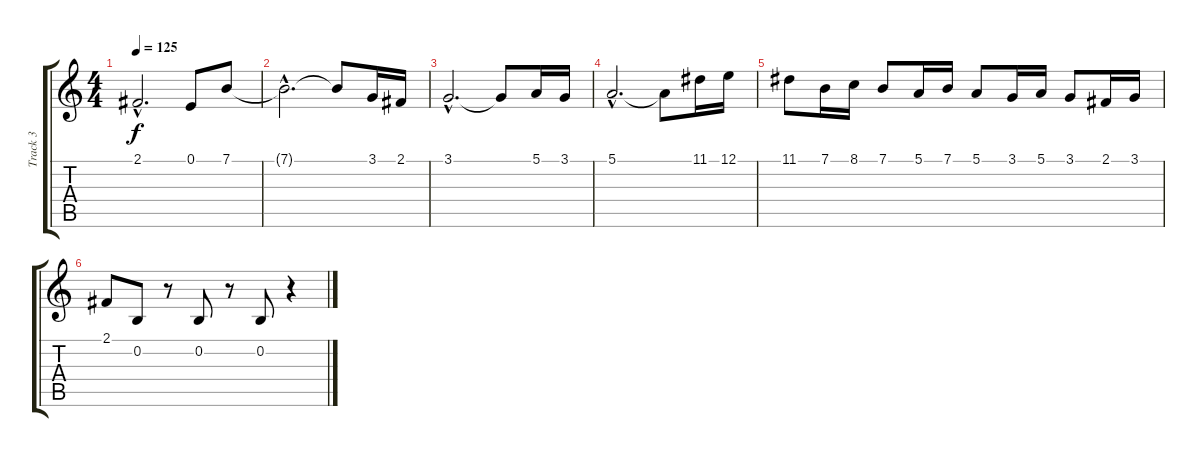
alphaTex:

\track ("Track 3" "Track 3") {instrument tuba}
\staff {score tabs}
\tuning (E4 B3 G3 D3 A2 E2) {hide}
\ts (4 4)
\tempo 125
\clef g2
\ks c
2.1{hac}.2{d dy f} 0.1.8 7.1.8 |
7.1{hac t}.2{d} 7.1{t}.8 3.1.16 2.1.16 |
3.1{hac}.2{d} 3.1{t}.8 5.1.16 3.1.16 |
5.1{hac}.2{d} 5.1{t}.8 11.1.16 12.1.16 |
11.1.8 7.1.16 8.1.16 7.1.8 5.1.16 7.1.16 5.1.8 3.1.16 5.1.16 3.1.8 2.1.16 3.1.16 |
2.1.8 0.2.8 r.8 0.2.8 r.8 0.2.8 r.4
